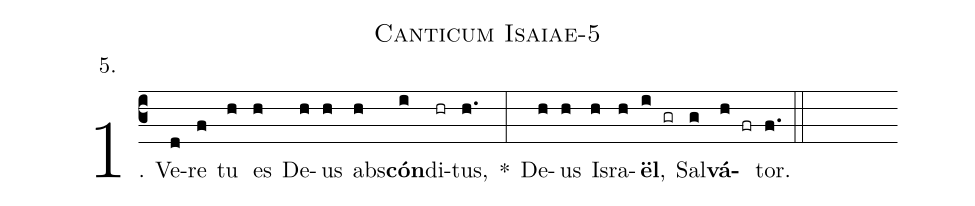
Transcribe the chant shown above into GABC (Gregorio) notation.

name: Canticum Isaiae-5;
annotation: 5.;
%%
(c3)1. Ve(d)re(f) tu(h) es(h) De(h)us(h) abs(h)<b>cón</b>(i)di(hr)tus,(h.) *(:) De(h)us(h) Is(h)ra(h)<b>ël</b>,(i gr) Sal(g)<b>vá</b>(h fr)tor.(f.) (::)
